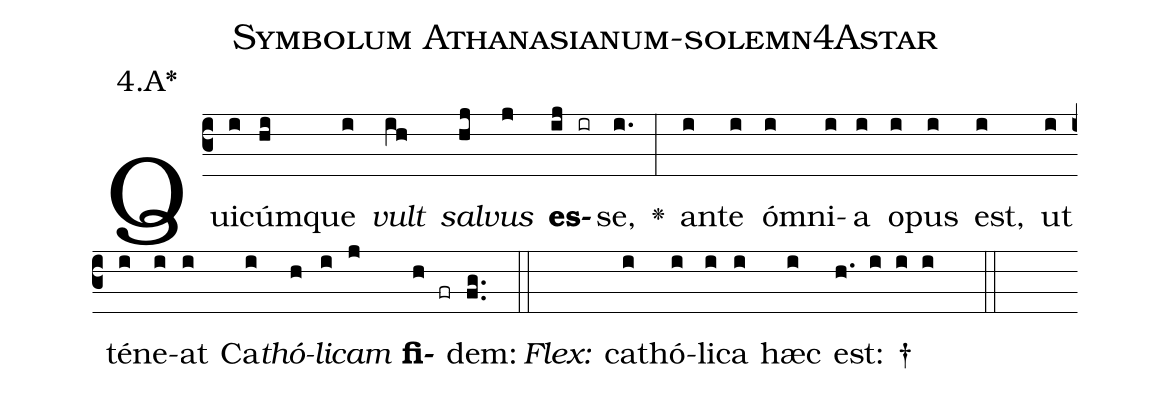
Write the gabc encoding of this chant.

name: Symbolum Athanasianum-solemn4Astar;
annotation: 4.A*;
%%
(c3)Qui(i)cúm(hi)que(i) <i>vult</i>(ih) <i>sal</i>(hj)<i>vus</i>(j) <b>es</b>(ij ir)se,(i.) <v>\greheightstar</v>(:) an(i)te(i) óm(i)ni(i)a(i) o(i)pus(i) est,(i) ut(i) té(i)ne(i)at(i) Ca(i)<i>thó</i>(h)<i>li</i>(i)<i>cam</i>(j) <b>fi</b>(h fr)dem:(fg..) (::)
<i>Flex:</i>()  ca(i)thó(i)li(i)ca(i) hæc(i) est: †(h. i i i  ::)

%E(i) u(h) o(i) u(j) a(h) e.(fg..) (::)
